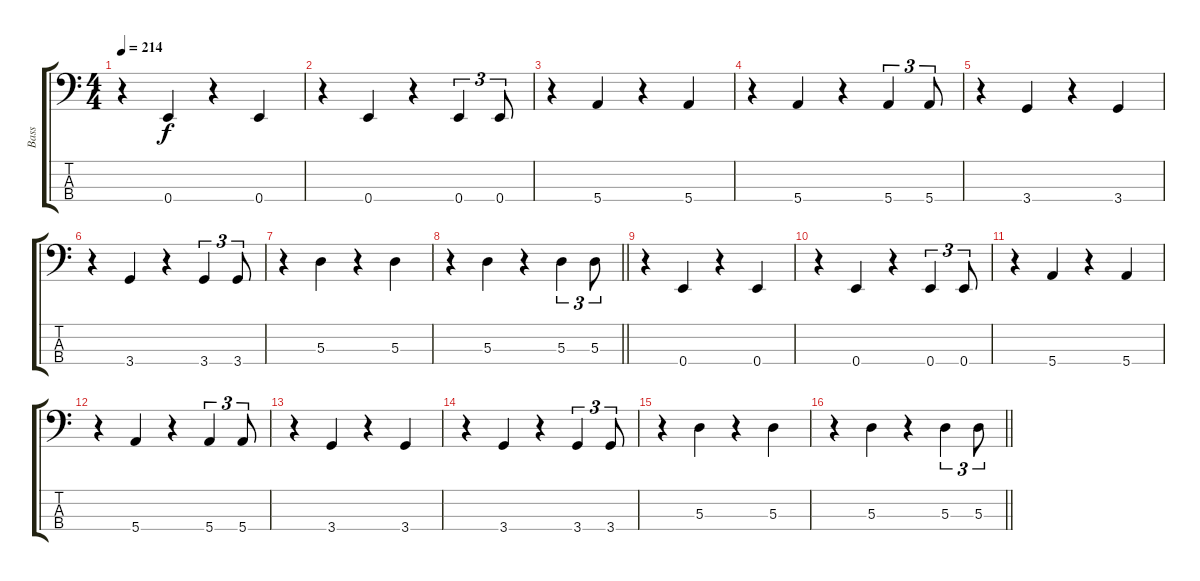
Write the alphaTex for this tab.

\track ("Bass" "Bass") {instrument electricbassfinger}
\staff {score tabs}
\tuning (G2 D2 A1 E1) {hide}
\ts (4 4)
\tempo 214
\clef f4
\ks c
r.4{dy f} 0.4.4 r.4 0.4.4 |
r.4 0.4.4 r.4 0.4.4{tu (3 2)} 0.4.8{tu (3 2)} |
r.4 5.4.4 r.4 5.4.4 |
r.4 5.4.4 r.4 5.4.4{tu (3 2)} 5.4.8{tu (3 2)} |
r.4 3.4.4 r.4 3.4.4 |
r.4 3.4.4 r.4 3.4.4{tu (3 2)} 3.4.8{tu (3 2)} |
r.4 5.3.4 r.4 5.3.4 |
\barLineRight lightlight
r.4 5.3.4 r.4 5.3.4{tu (3 2)} 5.3.8{tu (3 2)} |
r.4 0.4.4 r.4 0.4.4 |
r.4 0.4.4 r.4 0.4.4{tu (3 2)} 0.4.8{tu (3 2)} |
r.4 5.4.4 r.4 5.4.4 |
r.4 5.4.4 r.4 5.4.4{tu (3 2)} 5.4.8{tu (3 2)} |
r.4 3.4.4 r.4 3.4.4 |
r.4 3.4.4 r.4 3.4.4{tu (3 2)} 3.4.8{tu (3 2)} |
r.4 5.3.4 r.4 5.3.4 |
\barLineRight lightlight
r.4 5.3.4 r.4 5.3.4{tu (3 2)} 5.3.8{tu (3 2)}
